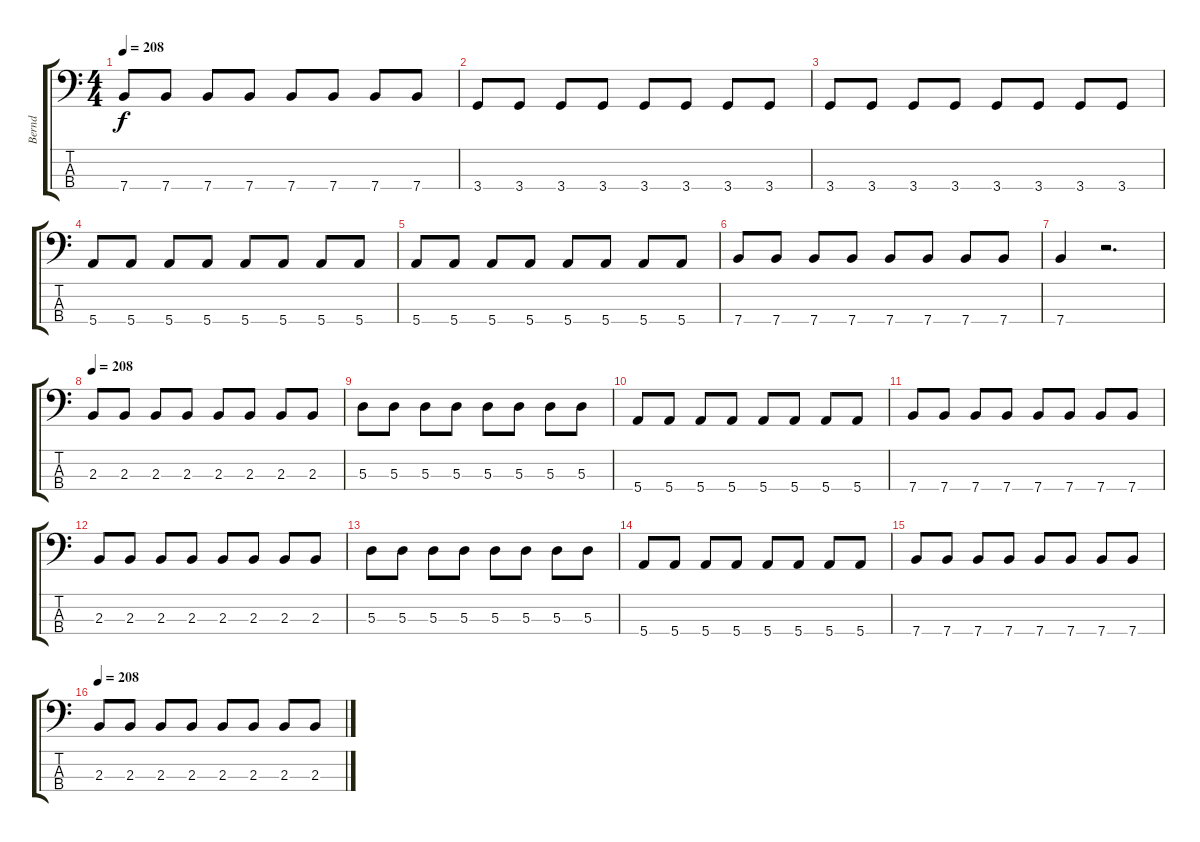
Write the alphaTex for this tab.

\track ("Bernd" "Bernd") {instrument electricbassfinger}
\staff {score tabs}
\tuning (G2 D2 A1 E1) {hide}
\ts (4 4)
\tempo 208
\clef f4
\ks c
7.4.8{dy f} 7.4.8 7.4.8 7.4.8 7.4.8 7.4.8 7.4.8 7.4.8 |
3.4.8 3.4.8 3.4.8 3.4.8 3.4.8 3.4.8 3.4.8 3.4.8 |
3.4.8 3.4.8 3.4.8 3.4.8 3.4.8 3.4.8 3.4.8 3.4.8 |
5.4.8 5.4.8 5.4.8 5.4.8 5.4.8 5.4.8 5.4.8 5.4.8 |
5.4.8 5.4.8 5.4.8 5.4.8 5.4.8 5.4.8 5.4.8 5.4.8 |
7.4.8 7.4.8 7.4.8 7.4.8 7.4.8 7.4.8 7.4.8 7.4.8 |
7.4.4 r.2{d} |
\tempo 208
2.3.8 2.3.8 2.3.8 2.3.8 2.3.8 2.3.8 2.3.8 2.3.8 |
5.3.8 5.3.8 5.3.8 5.3.8 5.3.8 5.3.8 5.3.8 5.3.8 |
5.4.8 5.4.8 5.4.8 5.4.8 5.4.8 5.4.8 5.4.8 5.4.8 |
7.4.8 7.4.8 7.4.8 7.4.8 7.4.8 7.4.8 7.4.8 7.4.8 |
2.3.8 2.3.8 2.3.8 2.3.8 2.3.8 2.3.8 2.3.8 2.3.8 |
5.3.8 5.3.8 5.3.8 5.3.8 5.3.8 5.3.8 5.3.8 5.3.8 |
5.4.8 5.4.8 5.4.8 5.4.8 5.4.8 5.4.8 5.4.8 5.4.8 |
7.4.8 7.4.8 7.4.8 7.4.8 7.4.8 7.4.8 7.4.8 7.4.8 |
\tempo 208
2.3.8 2.3.8 2.3.8 2.3.8 2.3.8 2.3.8 2.3.8 2.3.8
